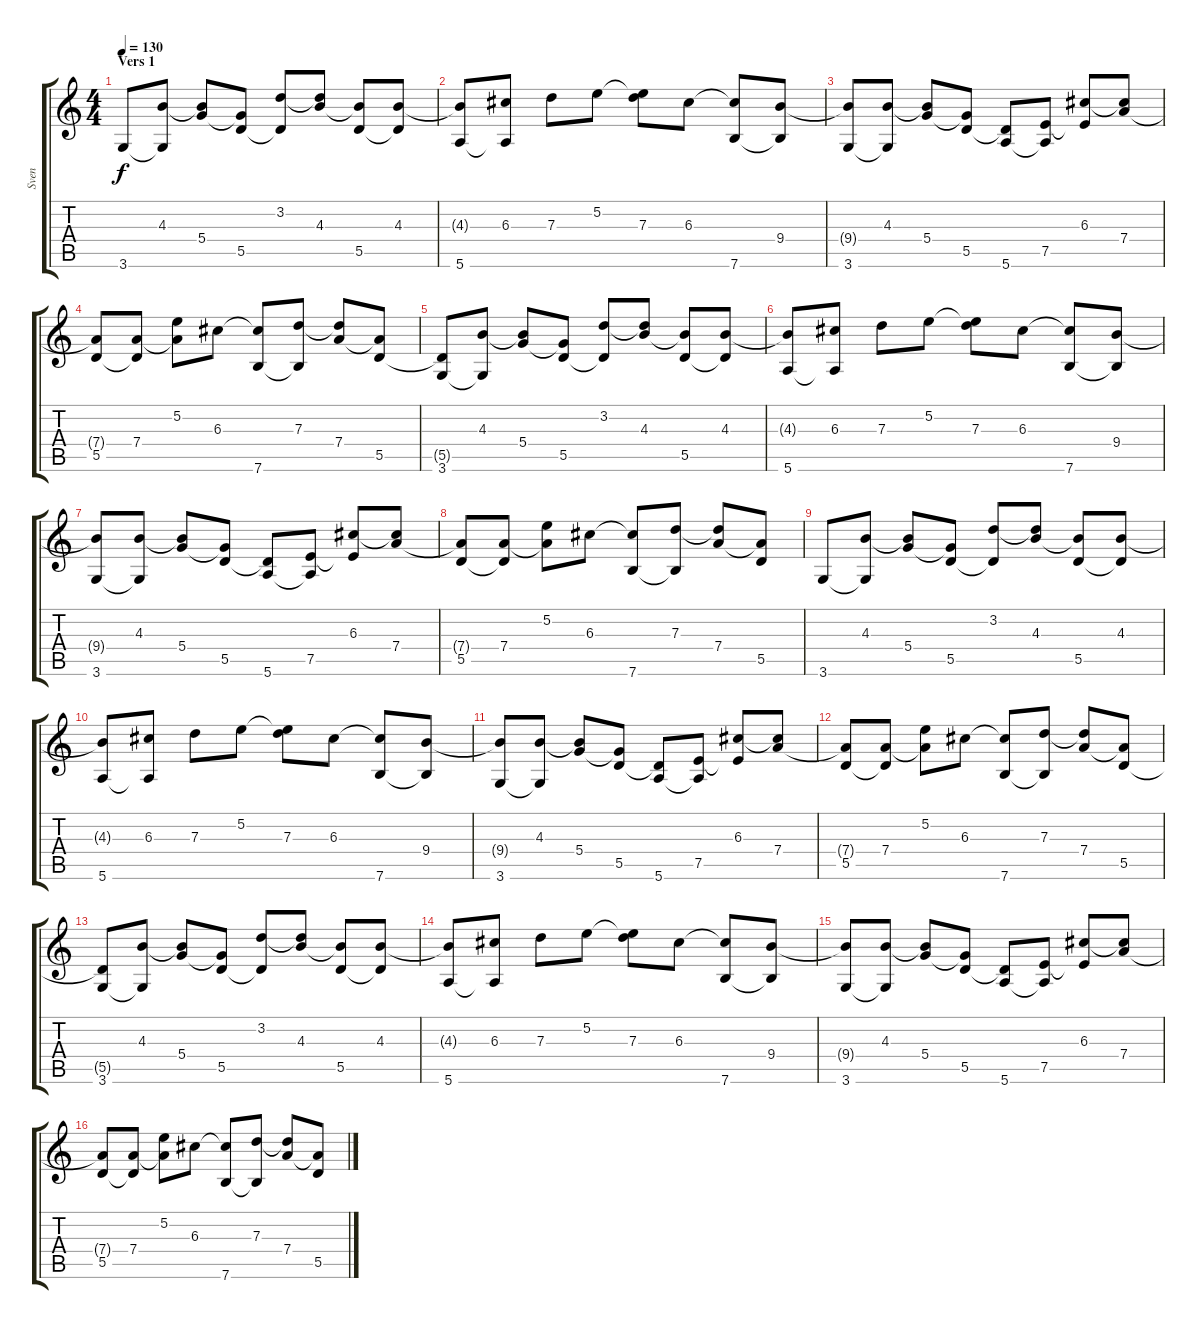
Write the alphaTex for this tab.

\track ("Sven" "Sven") {instrument acousticguitarsteel}
\staff {score tabs}
\tuning (E4 B3 G3 D3 A2 E2) {hide}
\ts (4 4)
\section ("" "Vers 1")
\tempo 130
\clef g2
\ks c
3.6.8{dy f} (4.3 3.6{t}).8 (4.3{t} 5.4).8 (5.4{t} 5.5).8 (3.2 5.5{t}).8 (3.2{t} 4.3).8 (4.3{t} 5.5).8 (4.3 5.5{t}).8 |
(4.3{t} 5.6).8 (6.3 5.6{t}).8 7.3.8 5.2.8 (5.2{t} 7.3).8 6.3.8 (6.3{t} 7.6).8 (9.4 7.6{t}).8 |
(9.4{t} 3.6).8 (4.3 3.6{t}).8 (4.3{t} 5.4).8 (5.4{t} 5.5).8 (5.5{t} 5.6).8 (7.5 5.6{t}).8 (6.3 7.5{t}).8 (6.3{t} 7.4).8 |
(7.4{t} 5.5).8 (7.4 5.5{t}).8 (5.2 7.4{t}).8 6.3.8 (6.3{t} 7.6).8 (7.3 7.6{t}).8 (7.3{t} 7.4).8 (7.4{t} 5.5).8 |
(5.5{t} 3.6).8 (4.3 3.6{t}).8 (4.3{t} 5.4).8 (5.4{t} 5.5).8 (3.2 5.5{t}).8 (3.2{t} 4.3).8 (4.3{t} 5.5).8 (4.3 5.5{t}).8 |
(4.3{t} 5.6).8 (6.3 5.6{t}).8 7.3.8 5.2.8 (5.2{t} 7.3).8 6.3.8 (6.3{t} 7.6).8 (9.4 7.6{t}).8 |
(9.4{t} 3.6).8 (4.3 3.6{t}).8 (4.3{t} 5.4).8 (5.4{t} 5.5).8 (5.5{t} 5.6).8 (7.5 5.6{t}).8 (6.3 7.5{t}).8 (6.3{t} 7.4).8 |
(7.4{t} 5.5).8 (7.4 5.5{t}).8 (5.2 7.4{t}).8 6.3.8 (6.3{t} 7.6).8 (7.3 7.6{t}).8 (7.3{t} 7.4).8 (7.4{t} 5.5).8 |
3.6.8 (4.3 3.6{t}).8 (4.3{t} 5.4).8 (5.4{t} 5.5).8 (3.2 5.5{t}).8 (3.2{t} 4.3).8 (4.3{t} 5.5).8 (4.3 5.5{t}).8 |
(4.3{t} 5.6).8 (6.3 5.6{t}).8 7.3.8 5.2.8 (5.2{t} 7.3).8 6.3.8 (6.3{t} 7.6).8 (9.4 7.6{t}).8 |
(9.4{t} 3.6).8 (4.3 3.6{t}).8 (4.3{t} 5.4).8 (5.4{t} 5.5).8 (5.5{t} 5.6).8 (7.5 5.6{t}).8 (6.3 7.5{t}).8 (6.3{t} 7.4).8 |
(7.4{t} 5.5).8 (7.4 5.5{t}).8 (5.2 7.4{t}).8 6.3.8 (6.3{t} 7.6).8 (7.3 7.6{t}).8 (7.3{t} 7.4).8 (7.4{t} 5.5).8 |
(5.5{t} 3.6).8 (4.3 3.6{t}).8 (4.3{t} 5.4).8 (5.4{t} 5.5).8 (3.2 5.5{t}).8 (3.2{t} 4.3).8 (4.3{t} 5.5).8 (4.3 5.5{t}).8 |
(4.3{t} 5.6).8 (6.3 5.6{t}).8 7.3.8 5.2.8 (5.2{t} 7.3).8 6.3.8 (6.3{t} 7.6).8 (9.4 7.6{t}).8 |
(9.4{t} 3.6).8 (4.3 3.6{t}).8 (4.3{t} 5.4).8 (5.4{t} 5.5).8 (5.5{t} 5.6).8 (7.5 5.6{t}).8 (6.3 7.5{t}).8 (6.3{t} 7.4).8 |
(7.4{t} 5.5).8 (7.4 5.5{t}).8 (5.2 7.4{t}).8 6.3.8 (6.3{t} 7.6).8 (7.3 7.6{t}).8 (7.3{t} 7.4).8 (7.4{t} 5.5).8
